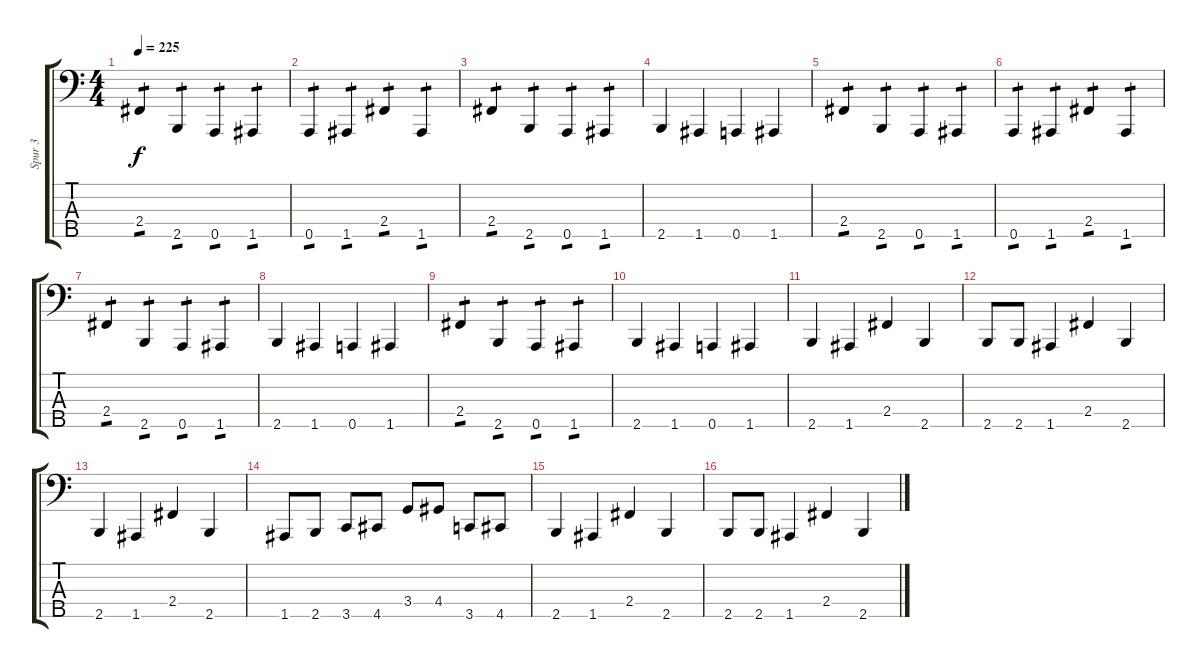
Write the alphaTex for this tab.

\track ("Spur 3" "Spur 3") {instrument electricbasspick}
\staff {score tabs}
\tuning (G2 D2 A1 E1 A0) {hide}
\ts (4 4)
\tempo 225
\clef f4
\ks c
2.4.4{tp 1 dy f} 2.5.4{tp 1} 0.5.4{tp 1} 1.5.4{tp 1} |
0.5.4{tp 1} 1.5.4{tp 1} 2.4.4{tp 1} 1.5.4{tp 1} |
2.4.4{tp 1} 2.5.4{tp 1} 0.5.4{tp 1} 1.5.4{tp 1} |
2.5.4 1.5.4 0.5.4 1.5.4 |
2.4.4{tp 1} 2.5.4{tp 1} 0.5.4{tp 1} 1.5.4{tp 1} |
0.5.4{tp 1} 1.5.4{tp 1} 2.4.4{tp 1} 1.5.4{tp 1} |
2.4.4{tp 1} 2.5.4{tp 1} 0.5.4{tp 1} 1.5.4{tp 1} |
2.5.4 1.5.4 0.5.4 1.5.4 |
2.4.4{tp 1} 2.5.4{tp 1} 0.5.4{tp 1} 1.5.4{tp 1} |
2.5.4 1.5.4 0.5.4 1.5.4 |
2.5.4 1.5.4 2.4.4 2.5.4 |
2.5.8 2.5.8 1.5.4 2.4.4 2.5.4 |
2.5.4 1.5.4 2.4.4 2.5.4 |
1.5.8 2.5.8 3.5.8 4.5.8 3.4.8 4.4.8 3.5.8 4.5.8 |
2.5.4 1.5.4 2.4.4 2.5.4 |
2.5.8 2.5.8 1.5.4 2.4.4 2.5.4
